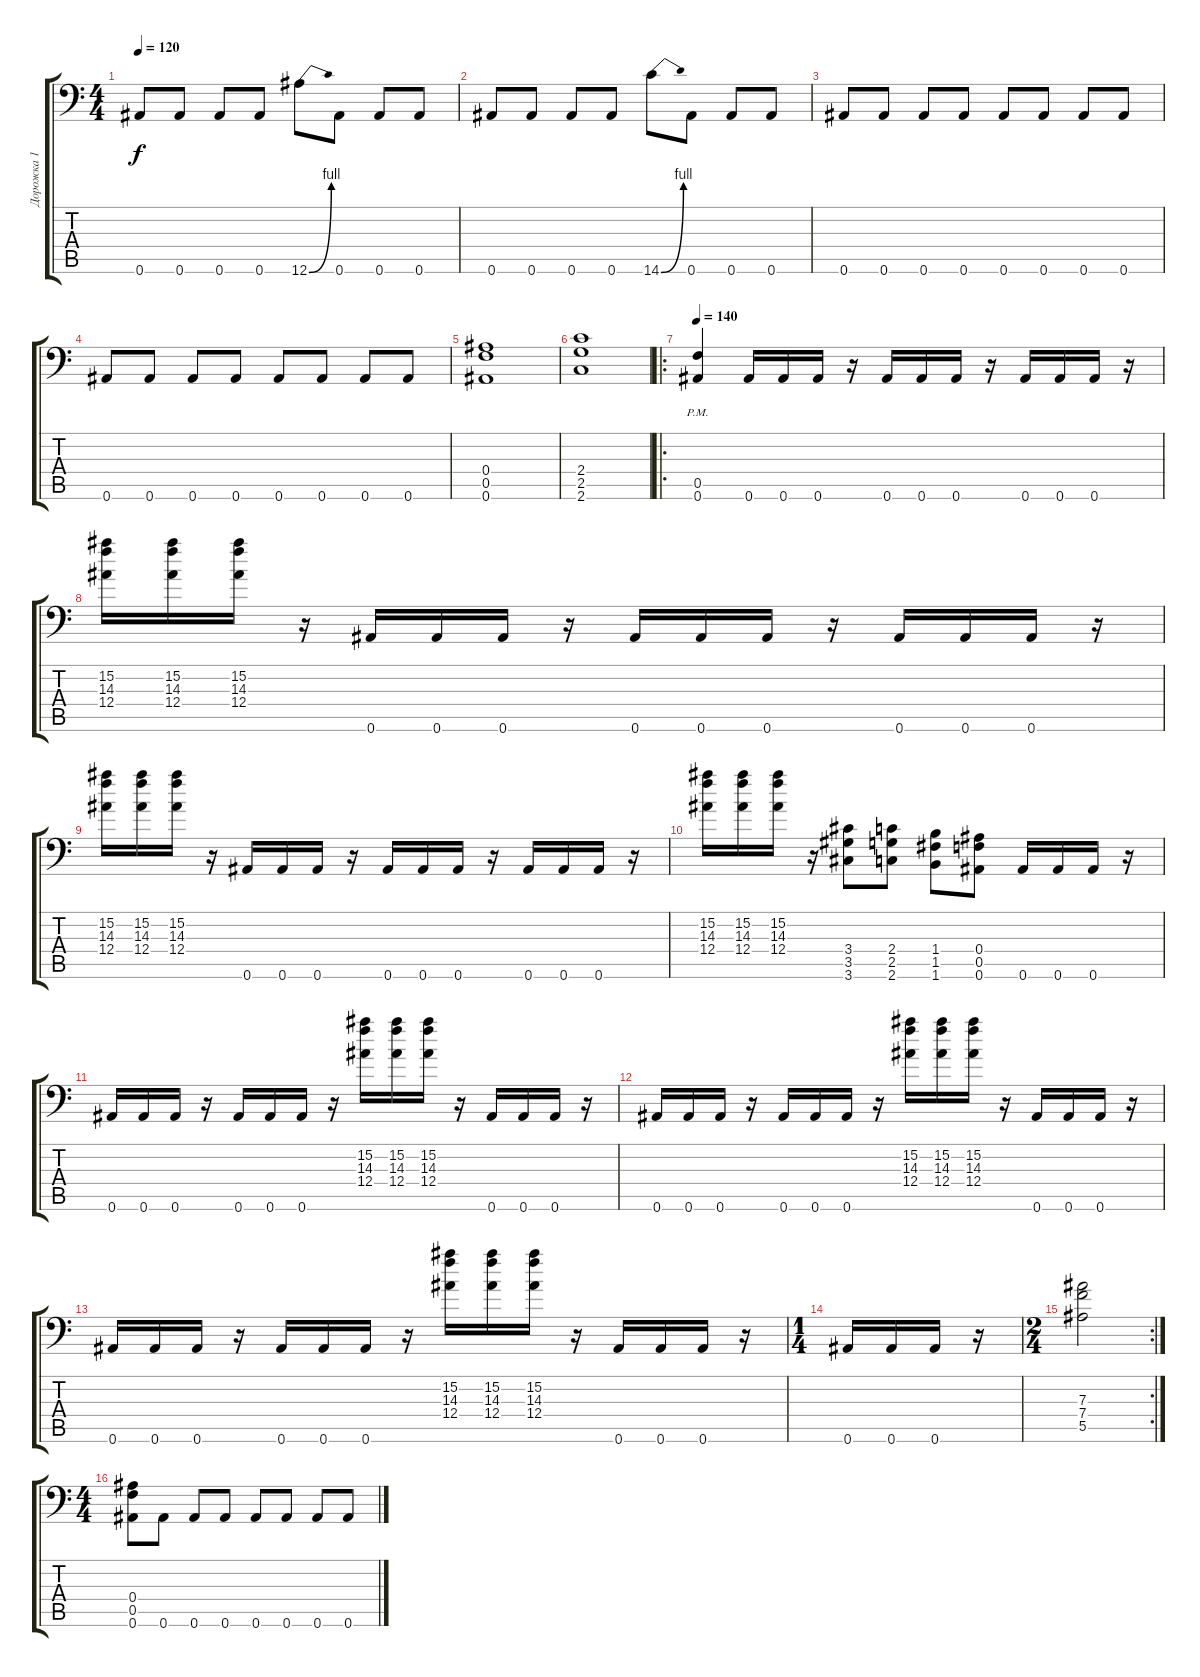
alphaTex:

\track ("Дорожка 1" "Дорожка 1") {instrument distortionguitar}
\staff {score tabs}
\tuning (C4 G3 Eb3 Bb2 F2 Bb1) {hide}
\ts (4 4)
\tempo 120
\clef f4
\ks c
0.6.8{dy f} 0.6.8 0.6.8 0.6.8 12.6{be (bend 0 0 60 4)}.8 0.6.8 0.6.8 0.6.8 |
0.6.8 0.6.8 0.6.8 0.6.8 14.6{be (bend 0 0 60 4)}.8 0.6.8 0.6.8 0.6.8 |
0.6.8 0.6.8 0.6.8 0.6.8 0.6.8 0.6.8 0.6.8 0.6.8 |
0.6.8 0.6.8 0.6.8 0.6.8 0.6.8 0.6.8 0.6.8 0.6.8 |
(0.4 0.5 0.6).1 |
(2.4 2.5 2.6).1 |
\ro
\tempo 140
(0.5{pm} 0.6).4 0.6.16 0.6.16 0.6.16 r.16 0.6.16 0.6.16 0.6.16 r.16 0.6.16 0.6.16 0.6.16 r.16 |
(15.2 14.3 12.4).16 (15.2 14.3 12.4).16 (15.2 14.3 12.4).16 r.16 0.6.16 0.6.16 0.6.16 r.16 0.6.16 0.6.16 0.6.16 r.16 0.6.16 0.6.16 0.6.16 r.16 |
(15.2 14.3 12.4).16 (15.2 14.3 12.4).16 (15.2 14.3 12.4).16 r.16 0.6.16 0.6.16 0.6.16 r.16 0.6.16 0.6.16 0.6.16 r.16 0.6.16 0.6.16 0.6.16 r.16 |
(15.2 14.3 12.4).16 (15.2 14.3 12.4).16 (15.2 14.3 12.4).16 r.16 (3.4 3.5 3.6).8 (2.4 2.5 2.6).8 (1.4 1.5 1.6).8 (0.4 0.5 0.6).8 0.6.16 0.6.16 0.6.16 r.16 |
0.6.16 0.6.16 0.6.16 r.16 0.6.16 0.6.16 0.6.16 r.16 (15.2 14.3 12.4).16 (15.2 14.3 12.4).16 (15.2 14.3 12.4).16 r.16 0.6.16 0.6.16 0.6.16 r.16 |
0.6.16 0.6.16 0.6.16 r.16 0.6.16 0.6.16 0.6.16 r.16 (15.2 14.3 12.4).16 (15.2 14.3 12.4).16 (15.2 14.3 12.4).16 r.16 0.6.16 0.6.16 0.6.16 r.16 |
0.6.16 0.6.16 0.6.16 r.16 0.6.16 0.6.16 0.6.16 r.16 (15.2 14.3 12.4).16 (15.2 14.3 12.4).16 (15.2 14.3 12.4).16 r.16 0.6.16 0.6.16 0.6.16 r.16 |
\ts (1 4)
0.6.16 0.6.16 0.6.16 r.16 |
\rc 2
\ts (2 4)
(7.3 7.4 5.5).2 |
\ts (4 4)
(0.4 0.5 0.6).8 0.6.8 0.6.8 0.6.8 0.6.8 0.6.8 0.6.8 0.6.8
